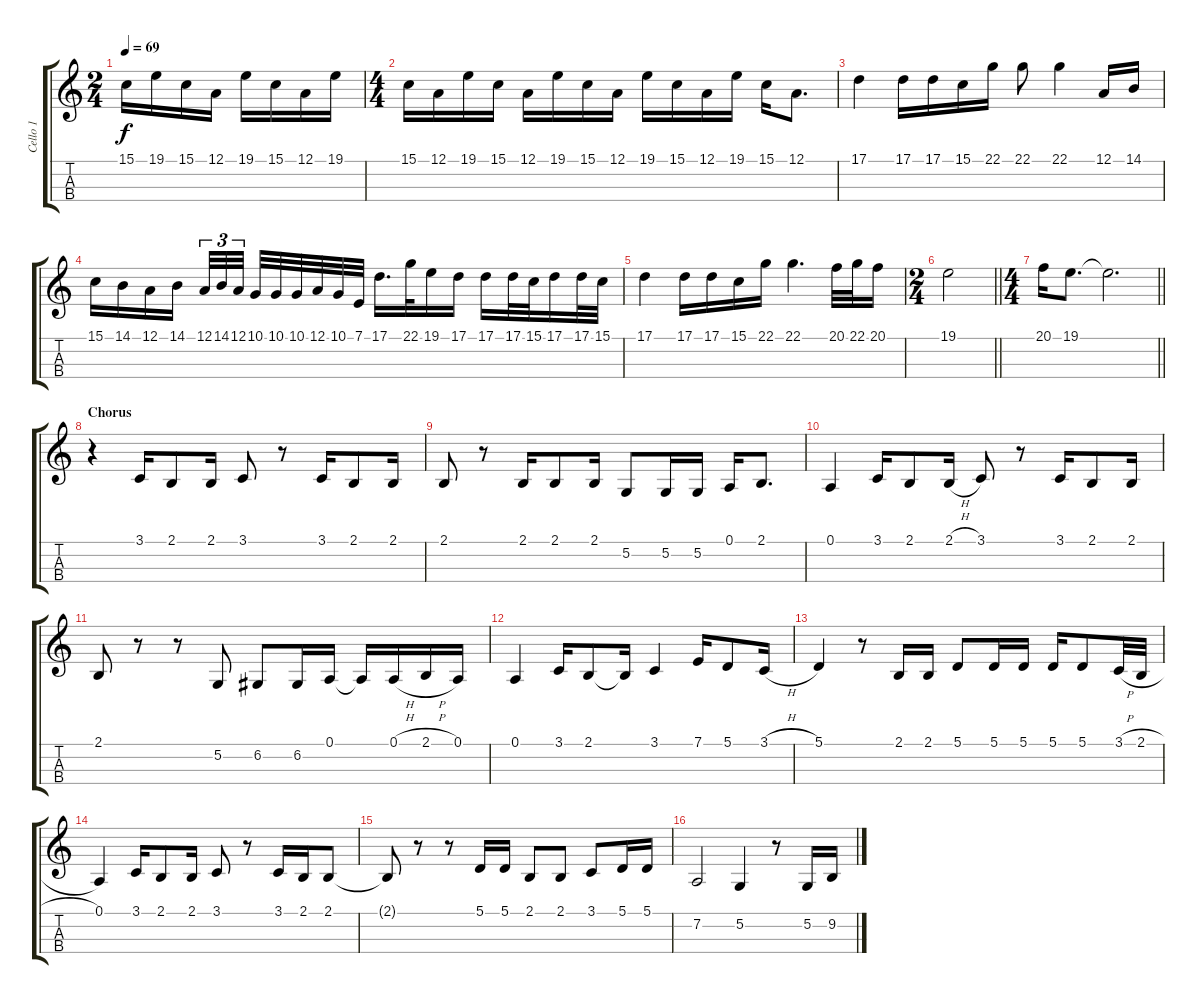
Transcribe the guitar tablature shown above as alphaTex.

\track ("Cello 1" "Cello 1") {instrument cello}
\staff {score tabs}
\tuning (A3 D3 G2 C2) {hide}
\ts (2 4)
\tempo 69
\clef g2
\ks c
15.1.16{dy f} 19.1.16 15.1.16 12.1.16 19.1.16 15.1.16 12.1.16 19.1.16 |
\ts (4 4)
15.1.16 12.1.16 19.1.16 15.1.16 12.1.16 19.1.16 15.1.16 12.1.16 19.1.16 15.1.16 12.1.16 19.1.16 15.1.16 12.1.8{d} |
17.1.4 17.1.16 17.1.16 15.1.16 22.1.16 22.1.8 22.1.4 12.1.16 14.1.16 |
15.1.16 14.1.16 12.1.16 14.1.16 12.1.32{tu (3 2)} 14.1.32{tu (3 2)} 12.1.32{tu (3 2) beam splitsecondary} 10.1.32 10.1.32 10.1.32 12.1.32 10.1.32 7.1.32 17.1.16{d} 22.1.32 19.1.16 17.1.16 17.1.16 17.1.32 15.1.32 17.1.16 17.1.32 15.1.32 |
17.1.4 17.1.16 17.1.16 15.1.16 22.1.16 22.1.4{d} 20.1.32 22.1.32 20.1.16 |
\ts (2 4)
\barLineRight lightlight
19.1.2 |
\ts (4 4)
\barLineRight lightlight
20.1.16 19.1.8{d} 19.1{t}.2{d} |
\section ("" "Chorus")
r.4 3.1.16 2.1.8 2.1.16 3.1.8 r.8 3.1.16 2.1.8 2.1.16 |
2.1.8 r.8 2.1.16 2.1.8 2.1.16 5.2.8 5.2.16 5.2.16 0.1.16 2.1.8{d} |
0.1.4 3.1.16 2.1.8 2.1{h}.16 3.1.8 r.8 3.1.16 2.1.8 2.1.16 |
2.1.8 r.8 r.8 5.2.8 6.2.8 6.2.16 0.1.16 0.1{t}.16 0.1{h}.16 2.1{h}.16 0.1.16 |
0.1.4 3.1.16 2.1.8 2.1{t}.16 3.1.4 7.1.16 5.1.8 3.1{h}.16 |
5.1.4 r.8 2.1.16 2.1.16 5.1.8 5.1.16 5.1.16 5.1.16 5.1.8 3.1{h}.32 2.1{h}.32 |
0.1.4 3.1.16 2.1.8 2.1.16 3.1.8 r.8 3.1.16 2.1.16 2.1.8 |
2.1{t}.8 r.8 r.8 5.1.16 5.1.16 2.1.8 2.1.8 3.1.8 5.1.16 5.1.16 |
7.2.2 5.2.4 r.8 5.2.16 9.2.16
